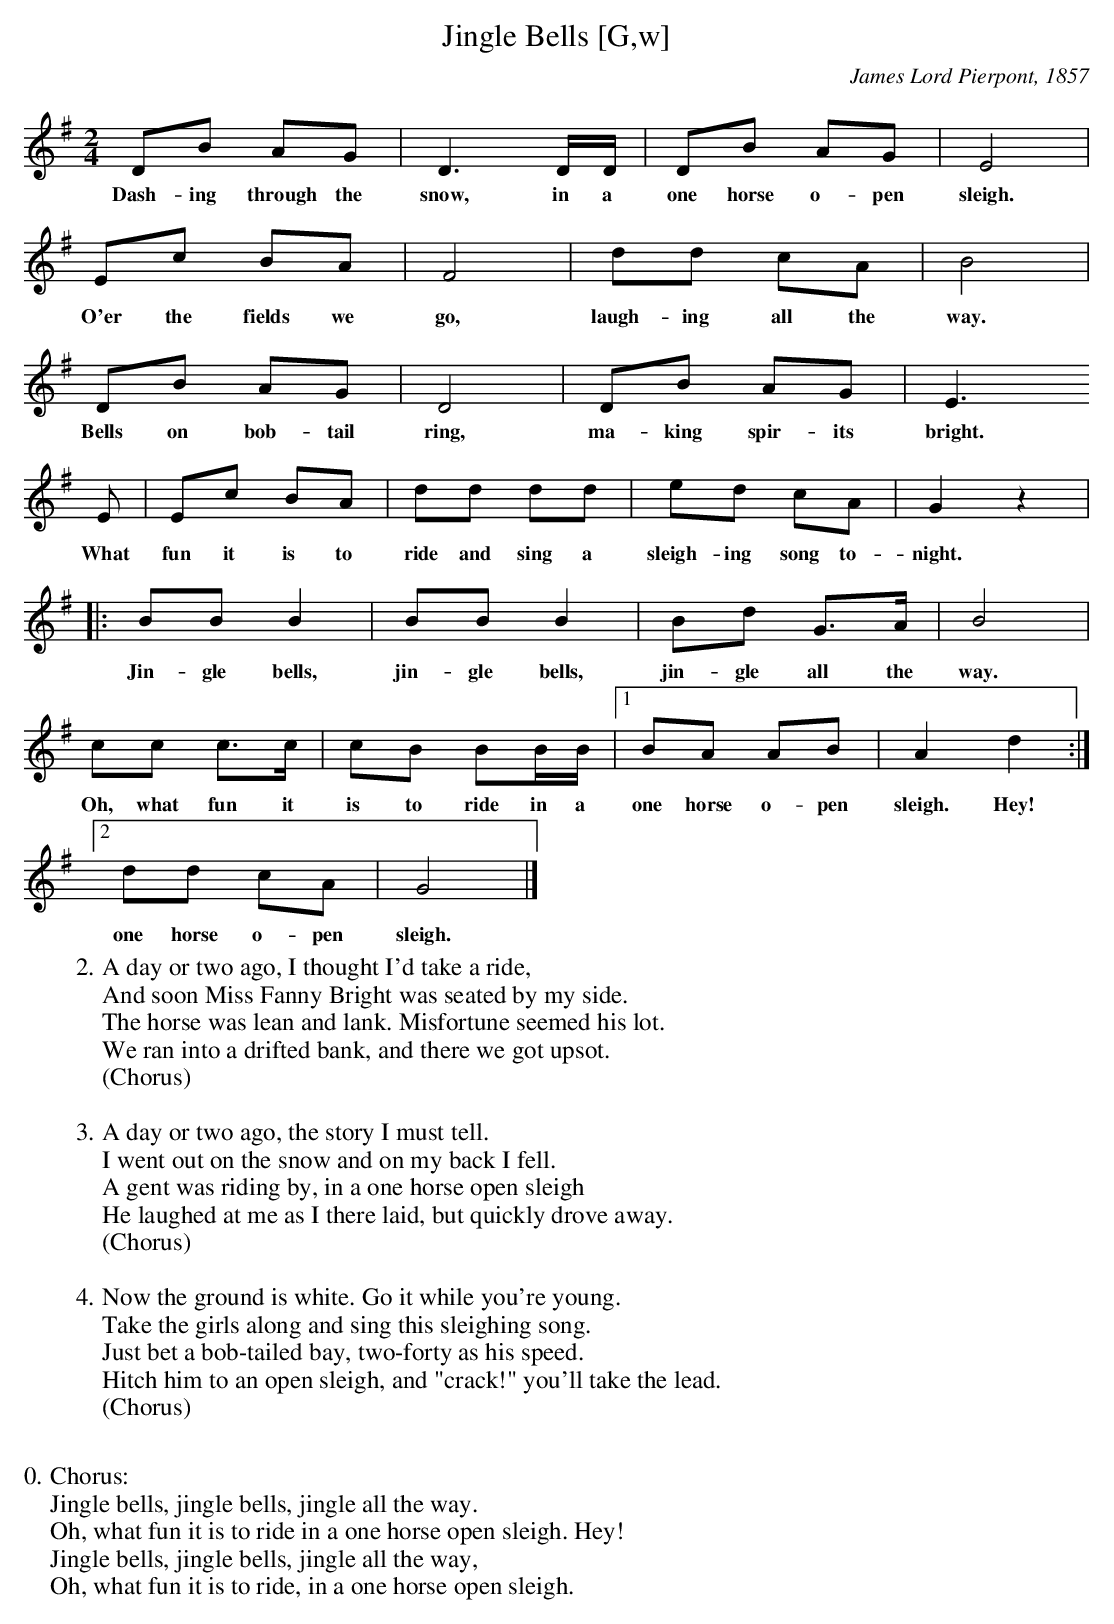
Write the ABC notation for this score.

X:1
T:Jingle Bells [G,w]
C:James Lord Pierpont, 1857
M:2/4
L:1/8
K:G
DB AG | D3 D/2D/2 | DB AG | E4 |
w:Dash-ing through the snow, in a one horse o-pen sleigh.
Ec BA | F4 | dd cA | B4 |
w:O'er the fields we go, laugh-ing all the way.
DB AG | D4 | DB AG | E3
w:Bells on bob-tail ring, ma-king spir-its bright.
E | Ec BA | dd dd | ed cA | G2 z2 |:
w:What fun it is to ride and sing a sleigh-ing song to-night.
BB B2 | BB B2 | Bd G>A | B4 |
w:Jin-gle bells, jin-gle bells, jin-gle all the way.
cc c>c | cB BB/2B/2 | [1 BA AB | A2 d2 :|
w:Oh, what fun it is to ride in a one horse o-pen sleigh. Hey!
[2 dd cA | G4 |]
w:one horse o-pen sleigh.
W:2. A day or two ago, I thought I'd take a ride,
W:And soon Miss Fanny Bright was seated by my side.
W:The horse was lean and lank. Misfortune seemed his lot.
W:We ran into a drifted bank, and there we got upsot.
W:(Chorus)
W:
W:3. A day or two ago, the story I must tell.
W:I went out on the snow and on my back I fell.
W:A gent was riding by, in a one horse open sleigh
W:He laughed at me as I there laid, but quickly drove away.
W:(Chorus)
W:
W:4. Now the ground is white. Go it while you're young.
W:Take the girls along and sing this sleighing song.
W:Just bet a bob-tailed bay, two-forty as his speed.
W:Hitch him to an open sleigh, and "crack!" you'll take the lead.
W:(Chorus)
W:
W:0. Chorus:
W:Jingle bells, jingle bells, jingle all the way.
W:Oh, what fun it is to ride in a one horse open sleigh. Hey!
W:Jingle bells, jingle bells, jingle all the way,
W:Oh, what fun it is to ride, in a one horse open sleigh.
